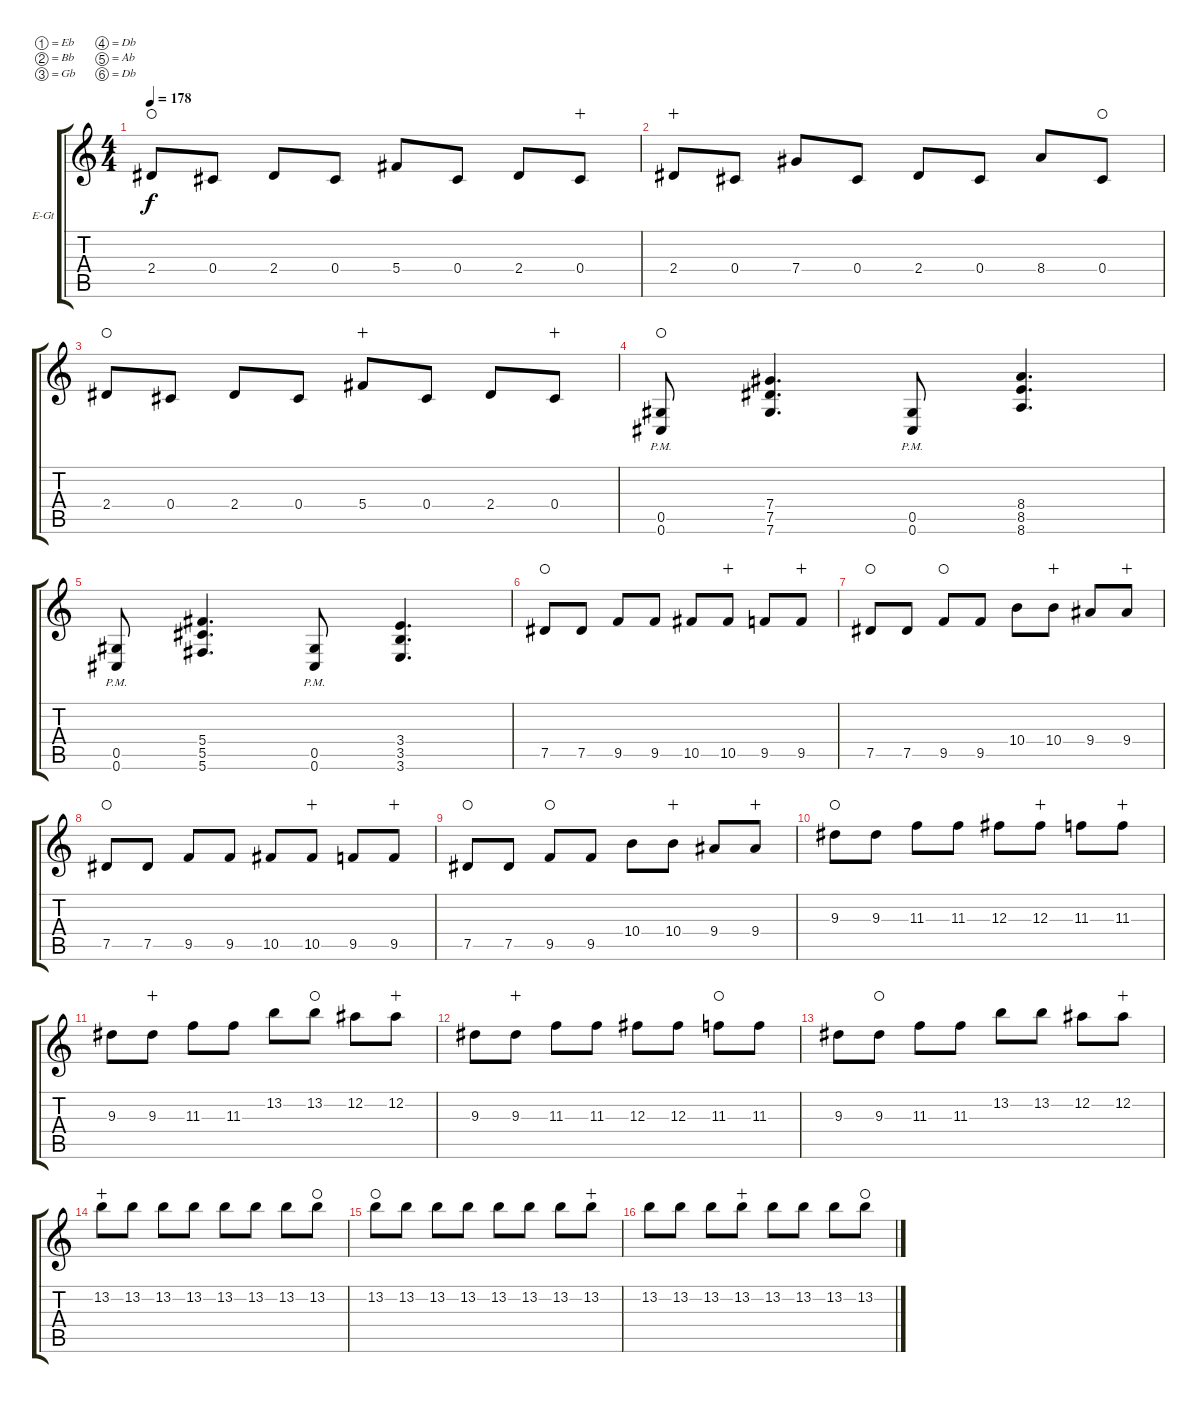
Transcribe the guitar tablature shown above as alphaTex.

\bracketExtendMode groupsimilarinstruments
\firstSystemTrackNameOrientation horizontal
\otherSystemsTrackNameOrientation horizontal
\track ("Lead Guitar" "E-Gt") {instrument distortionguitar}
\staff {score tabs}
\tuning (Eb4 Bb3 Gb3 Db3 Ab2 Db2)
\ts (4 4)
\tempo 178
\clef g2
\ks c
2.4.8{dy f waho} 0.4.8 2.4.8 0.4.8 5.4.8 0.4.8 2.4.8 0.4.8{wahc} |
2.4.8{wahc} 0.4.8 7.4.8 0.4.8 2.4.8 0.4.8 8.4.8 0.4.8{waho} |
2.4.8{waho} 0.4.8 2.4.8 0.4.8 5.4.8{wahc} 0.4.8 2.4.8 0.4.8{wahc} |
(0.6{pm} 0.5{pm}).8{waho} (7.6 7.5 7.4).4{d} (0.6{pm} 0.5{pm}).8 (8.6 8.5 8.4).4{d} |
(0.6{pm} 0.5{pm}).8 (5.6 5.4 5.5).4{d} (0.6{pm} 0.5{pm}).8 (3.6 3.5 3.4).4{d} |
7.5.8{waho} 7.5.8 9.5.8 9.5.8 10.5.8 10.5.8{wahc} 9.5.8 9.5.8{wahc} |
7.5.8{waho} 7.5.8 9.5.8{waho} 9.5.8 10.4.8 10.4.8{wahc} 9.4.8 9.4.8{wahc} |
7.5.8{waho} 7.5.8 9.5.8 9.5.8 10.5.8 10.5.8{wahc} 9.5.8 9.5.8{wahc} |
7.5.8{waho} 7.5.8 9.5.8{waho} 9.5.8 10.4.8 10.4.8{wahc} 9.4.8 9.4.8{wahc} |
9.3.8{waho} 9.3.8 11.3.8 11.3.8 12.3.8 12.3.8{wahc} 11.3.8 11.3.8{wahc} |
9.3.8 9.3.8{wahc} 11.3.8 11.3.8 13.2.8 13.2.8{waho} 12.2.8 12.2.8{wahc} |
9.3.8 9.3.8{wahc} 11.3.8 11.3.8 12.3.8 12.3.8 11.3.8{waho} 11.3.8 |
9.3.8 9.3.8{waho} 11.3.8 11.3.8 13.2.8 13.2.8 12.2.8 12.2.8{wahc} |
13.2.8{wahc} 13.2.8 13.2.8 13.2.8 13.2.8 13.2.8 13.2.8 13.2.8{waho} |
13.2.8{waho} 13.2.8 13.2.8 13.2.8 13.2.8 13.2.8 13.2.8 13.2.8{wahc} |
13.2.8 13.2.8 13.2.8 13.2.8{wahc} 13.2.8 13.2.8 13.2.8 13.2.8{waho}
